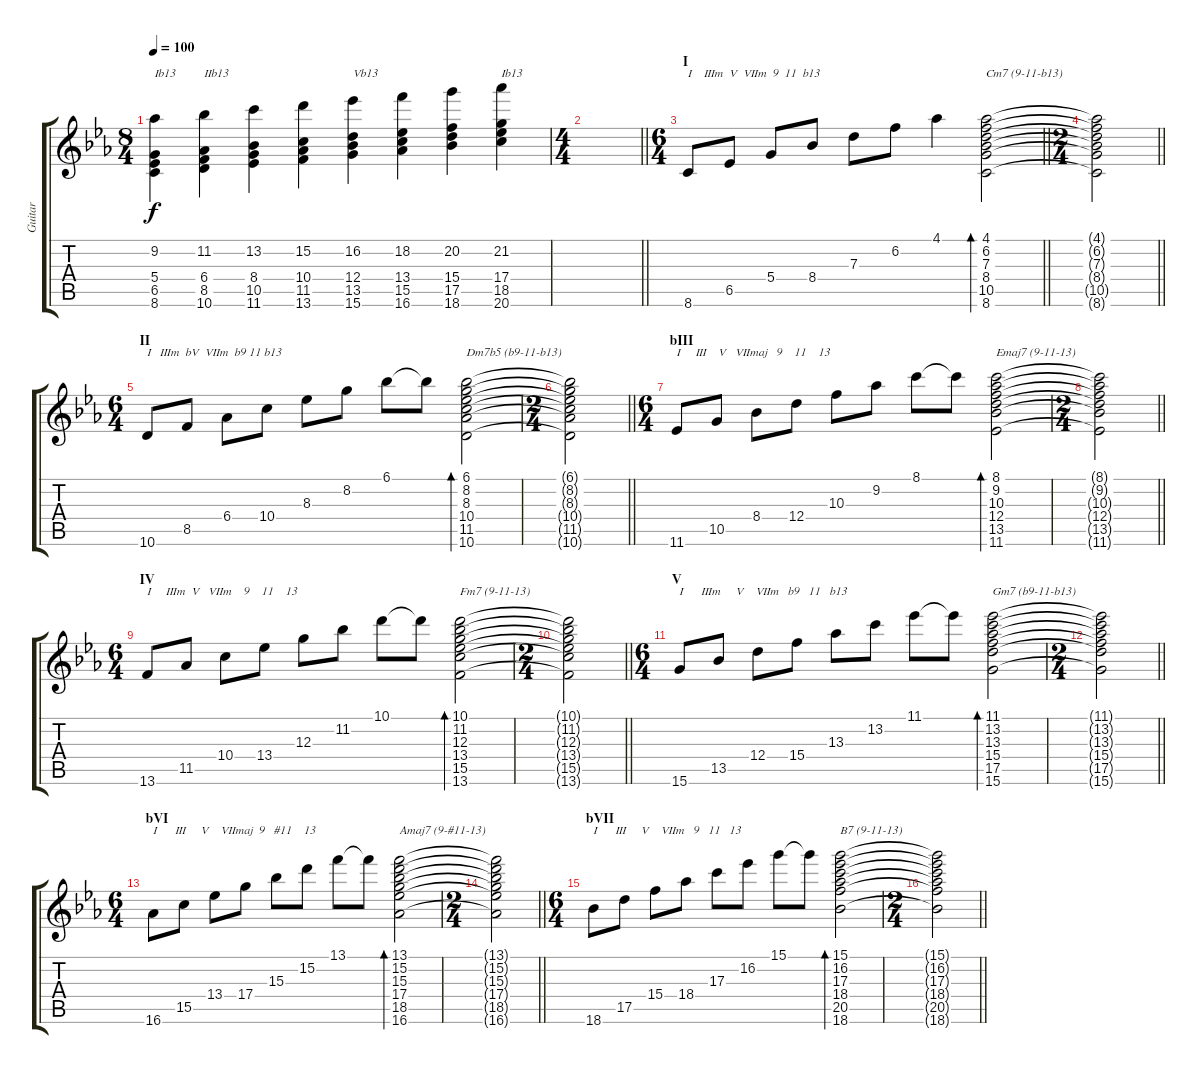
\track ("Guitar" "Guitar") {instrument acousticguitarsteel}
\staff {score tabs}
\tuning (E4 B3 G3 D3 A2 E2) {hide}
\ts (8 4)
\tempo 100
\clef g2
\ks eb
(9.2 5.4 6.5 8.6).4{txt "Ib13" dy f} (11.2 6.4 8.5 10.6).4{txt "IIb13"} (13.2 8.4 10.5 11.6).4 (15.2 10.4 11.5 13.6).4 (16.2 12.4 13.5 15.6).4{txt "Vb13"} (18.2 13.4 15.5 16.6).4 (20.2 15.4 17.5 18.6).4 (21.2 17.4 18.5 20.6).4{txt "Ib13"} |
\ts (4 4)
\barLineRight lightlight
|
\ts (6 4)
\section ("" "I")
\barLineRight lightlight
8.6.8{txt "I    IIIm  V  VIIm  9  11  b13"} 6.5.8 5.4.8 8.4.8 7.3.8 6.2.8 4.1.4 (4.1 6.2 7.3 8.4 10.5 8.6).2{bd 480 txt "Cm7 (9-11-b13)"} |
\ts (2 4)
\barLineRight lightlight
(4.1{t} 6.2{t} 7.3{t} 8.4{t} 10.5{t} 8.6{t}).2 |
\ts (6 4)
\section ("" "II")
10.6.8{txt "I   IIIm  bV  VIIm  b9 11 b13"} 8.5.8 6.4.8 10.4.8 8.3.8 8.2.8 6.1.8 6.1{t}.8 (6.1 8.2 8.3 10.4 11.5 10.6).2{bd 480 txt "Dm7b5 (b9-11-b13)"} |
\ts (2 4)
\barLineRight lightlight
(6.1{t} 8.2{t} 8.3{t} 10.4{t} 11.5{t} 10.6{t}).2 |
\ts (6 4)
\section ("" "bIII")
11.6.8{txt "I     III    V   VIImaj   9    11    13"} 10.5.8 8.4.8 12.4.8 10.3.8 9.2.8 8.1.8 8.1{t}.8 (8.1 9.2 10.3 12.4 13.5 11.6).2{bd 480 txt "Emaj7 (9-11-13)"} |
\ts (2 4)
\barLineRight lightlight
(8.1{t} 9.2{t} 10.3{t} 12.4{t} 13.5{t} 11.6{t}).2 |
\ts (6 4)
\section ("" "IV")
13.6.8{txt "I     IIIm  V   VIIm    9    11    13"} 11.5.8 10.4.8 13.4.8 12.3.8 11.2.8 10.1.8 10.1{t}.8 (10.1 11.2 12.3 13.4 15.5 13.6).2{bd 480 txt "Fm7 (9-11-13)"} |
\ts (2 4)
\barLineRight lightlight
(10.1{t} 11.2{t} 12.3{t} 13.4{t} 15.5{t} 13.6{t}).2 |
\ts (6 4)
\section ("" "V")
15.6.8{txt "I      IIIm     V    VIIm   b9   11   b13"} 13.5.8 12.4.8 15.4.8 13.3.8 13.2.8 11.1.8 11.1{t}.8 (11.1 13.2 13.3 15.4 17.5 15.6).2{bd 480 txt "Gm7 (b9-11-b13)"} |
\ts (2 4)
\barLineRight lightlight
(11.1{t} 13.2{t} 13.3{t} 15.4{t} 17.5{t} 15.6{t}).2 |
\ts (6 4)
\section ("" "bVI")
16.6.8{txt "I      III     V    VIImaj  9   #11    13"} 15.5.8 13.4.8 17.4.8 15.3.8 15.2.8 13.1.8 13.1{t}.8 (13.1 15.2 15.3 17.4 18.5 16.6).2{bd 480 txt "Amaj7 (9-#11-13)"} |
\ts (2 4)
\barLineRight lightlight
(13.1{t} 15.2{t} 15.3{t} 17.4{t} 18.5{t} 16.6{t}).2 |
\ts (6 4)
\section ("" "bVII")
18.6.8{txt "I      III     V    VIIm   9   11   13"} 17.5.8 15.4.8 18.4.8 17.3.8 16.2.8 15.1.8 15.1{t}.8 (15.1 16.2 17.3 18.4 20.5 18.6).2{bd 480 txt "B7 (9-11-13)"} |
\ts (2 4)
\barLineRight lightlight
(15.1{t} 16.2{t} 17.3{t} 18.4{t} 20.5{t} 18.6{t}).2
